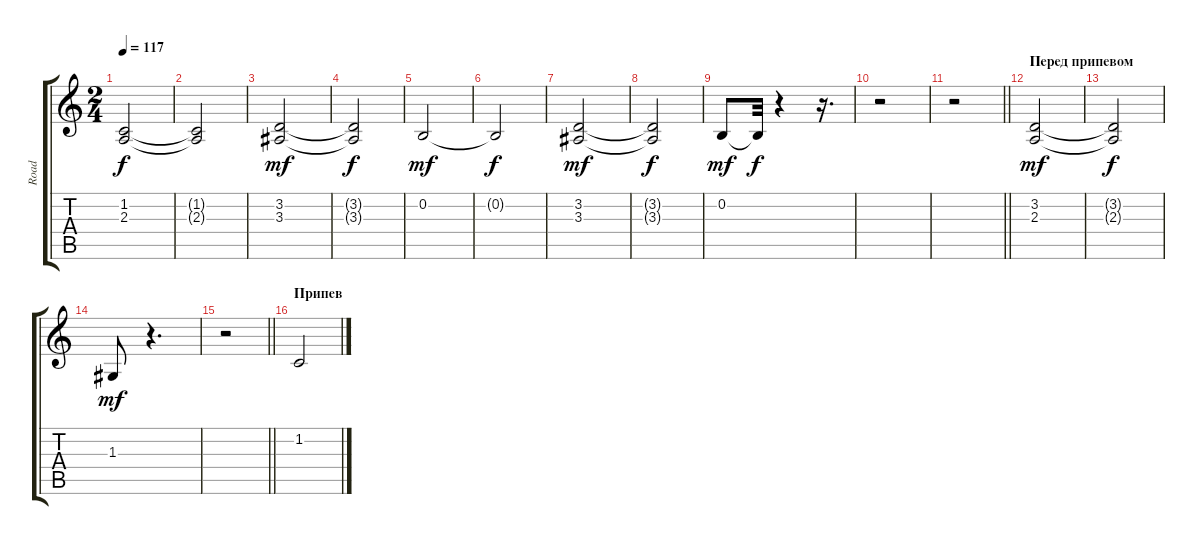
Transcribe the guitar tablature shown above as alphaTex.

\track ("Road" "Road") {instrument electricpiano1}
\staff {score tabs}
\tuning (E4 B3 G3 D3 A2 E2) {hide}
\ts (2 4)
\tempo 117
\clef g2
\ks c
(1.2{t} 2.3{t}).2{dy f} |
(1.2{t} 2.3{t}).2 |
(3.2 3.3).2{dy mf} |
(3.2{t} 3.3{t}).2{dy f} |
0.2.2{dy mf} |
0.2{t}.2{dy f} |
(3.2 3.3).2{dy mf} |
(3.2{t} 3.3{t}).2{dy f} |
0.2.8{dy mf} 0.2{t}.32{dy f} r.4 r.16{d} |
r.2 |
\barLineRight lightlight
r.2 |
\section ("" "Перед припевом")
(3.2 2.3).2{dy mf} |
(3.2{t} 2.3{t}).2{dy f} |
1.3.8{dy mf} r.4{d} |
\barLineRight lightlight
r.2 |
\section ("" "Припев")
1.2.2
